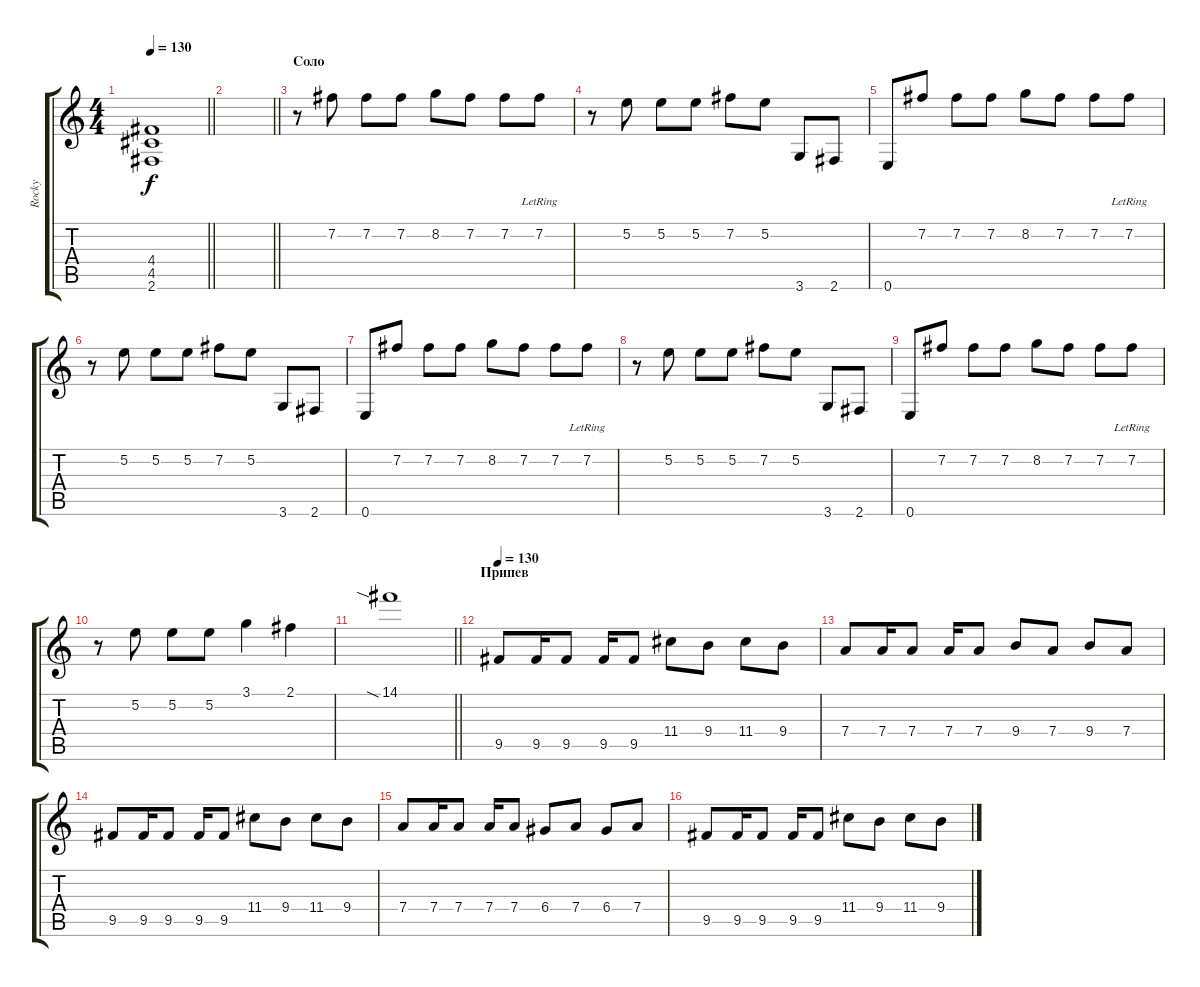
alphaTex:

\track ("Rocky" "Rocky") {instrument distortionguitar}
\staff {score tabs}
\tuning (E4 B3 G3 D3 A2 E2) {hide}
\ts (4 4)
\tempo 130
\clef g2
\barLineRight lightlight
\ks c
(4.4 4.5 2.6).1{dy f} |
\barLineRight lightlight
|
\section ("" "Соло")
r.8 7.2.8 7.2.8 7.2.8 8.2.8 7.2.8 7.2.8 7.2{lr}.8 |
r.8 5.2.8 5.2.8 5.2.8 7.2.8 5.2.8 3.6.8 2.6.8 |
0.6.8 7.2.8 7.2.8 7.2.8 8.2.8 7.2.8 7.2.8 7.2{lr}.8 |
r.8 5.2.8 5.2.8 5.2.8 7.2.8 5.2.8 3.6.8 2.6.8 |
0.6.8 7.2.8 7.2.8 7.2.8 8.2.8 7.2.8 7.2.8 7.2{lr}.8 |
r.8 5.2.8 5.2.8 5.2.8 7.2.8 5.2.8 3.6.8 2.6.8 |
0.6.8 7.2.8 7.2.8 7.2.8 8.2.8 7.2.8 7.2.8 7.2{lr}.8 |
r.8 5.2.8 5.2.8 5.2.8 3.1.4 2.1.4 |
\barLineRight lightlight
14.1{sia}.1 |
\section ("" "Припев")
\tempo 130
9.5.8{instrument distortionguitar} 9.5.16 9.5.8 9.5.16 9.5.8 11.4.8 9.4.8 11.4.8 9.4.8 |
7.4.8 7.4.16 7.4.8 7.4.16 7.4.8 9.4.8 7.4.8 9.4.8 7.4.8 |
9.5.8 9.5.16 9.5.8 9.5.16 9.5.8 11.4.8 9.4.8 11.4.8 9.4.8 |
7.4.8 7.4.16 7.4.8 7.4.16 7.4.8 6.4.8 7.4.8 6.4.8 7.4.8 |
9.5.8 9.5.16 9.5.8 9.5.16 9.5.8 11.4.8 9.4.8 11.4.8 9.4.8
